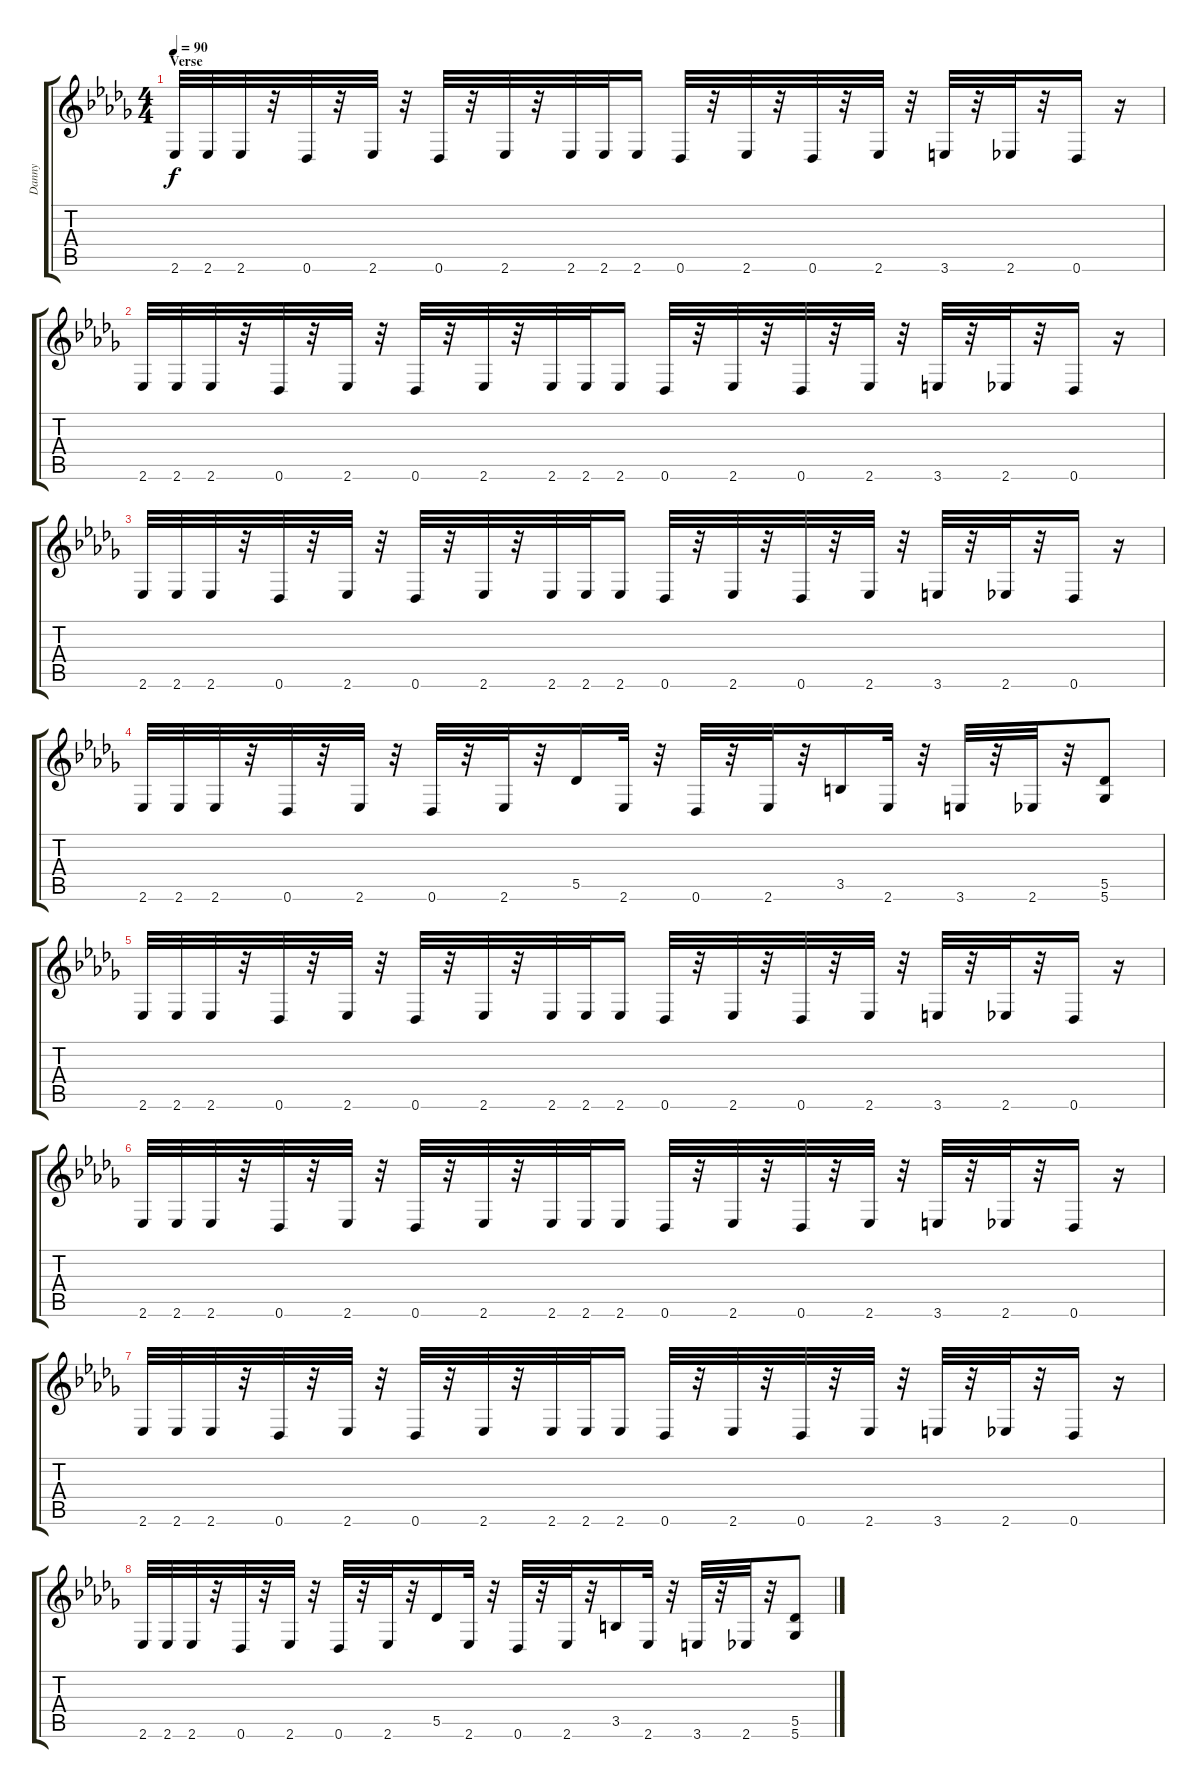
\track ("Danny" "Danny") {instrument distortionguitar}
\staff {score tabs}
\tuning (Eb4 Bb3 Gb3 Db3 Ab2 Db2) {hide}
\ts (4 4)
\section ("" "Verse")
\tempo 90
\clef g2
\ks db
2.6.32{dy f} 2.6.32 2.6.32 r.32 0.6.32 r.32 2.6.32 r.32 0.6.32 r.32 2.6.32 r.32 2.6.32 2.6.32 2.6.16 0.6.32 r.32 2.6.32 r.32 0.6.32 r.32 2.6.32 r.32 3.6.32 r.32 2.6.32 r.32 0.6.16 r.16 |
2.6.32 2.6.32 2.6.32 r.32 0.6.32 r.32 2.6.32 r.32 0.6.32 r.32 2.6.32 r.32 2.6.32 2.6.32 2.6.16 0.6.32 r.32 2.6.32 r.32 0.6.32 r.32 2.6.32 r.32 3.6.32 r.32 2.6.32 r.32 0.6.16 r.16 |
2.6.32 2.6.32 2.6.32 r.32 0.6.32 r.32 2.6.32 r.32 0.6.32 r.32 2.6.32 r.32 2.6.32 2.6.32 2.6.16 0.6.32 r.32 2.6.32 r.32 0.6.32 r.32 2.6.32 r.32 3.6.32 r.32 2.6.32 r.32 0.6.16 r.16 |
2.6.32 2.6.32 2.6.32 r.32 0.6.32 r.32 2.6.32 r.32 0.6.32 r.32 2.6.32 r.32 5.5.16 2.6.32 r.32 0.6.32 r.32 2.6.32 r.32 3.5.16 2.6.32 r.32 3.6.32 r.32 2.6.32 r.32 (5.5 5.6).8 |
2.6.32 2.6.32 2.6.32 r.32 0.6.32 r.32 2.6.32 r.32 0.6.32 r.32 2.6.32 r.32 2.6.32 2.6.32 2.6.16 0.6.32 r.32 2.6.32 r.32 0.6.32 r.32 2.6.32 r.32 3.6.32 r.32 2.6.32 r.32 0.6.16 r.16 |
2.6.32 2.6.32 2.6.32 r.32 0.6.32 r.32 2.6.32 r.32 0.6.32 r.32 2.6.32 r.32 2.6.32 2.6.32 2.6.16 0.6.32 r.32 2.6.32 r.32 0.6.32 r.32 2.6.32 r.32 3.6.32 r.32 2.6.32 r.32 0.6.16 r.16 |
2.6.32 2.6.32 2.6.32 r.32 0.6.32 r.32 2.6.32 r.32 0.6.32 r.32 2.6.32 r.32 2.6.32 2.6.32 2.6.16 0.6.32 r.32 2.6.32 r.32 0.6.32 r.32 2.6.32 r.32 3.6.32 r.32 2.6.32 r.32 0.6.16 r.16 |
2.6.32 2.6.32 2.6.32 r.32 0.6.32 r.32 2.6.32 r.32 0.6.32 r.32 2.6.32 r.32 5.5.16 2.6.32 r.32 0.6.32 r.32 2.6.32 r.32 3.5.16 2.6.32 r.32 3.6.32 r.32 2.6.32 r.32 (5.5 5.6).8
